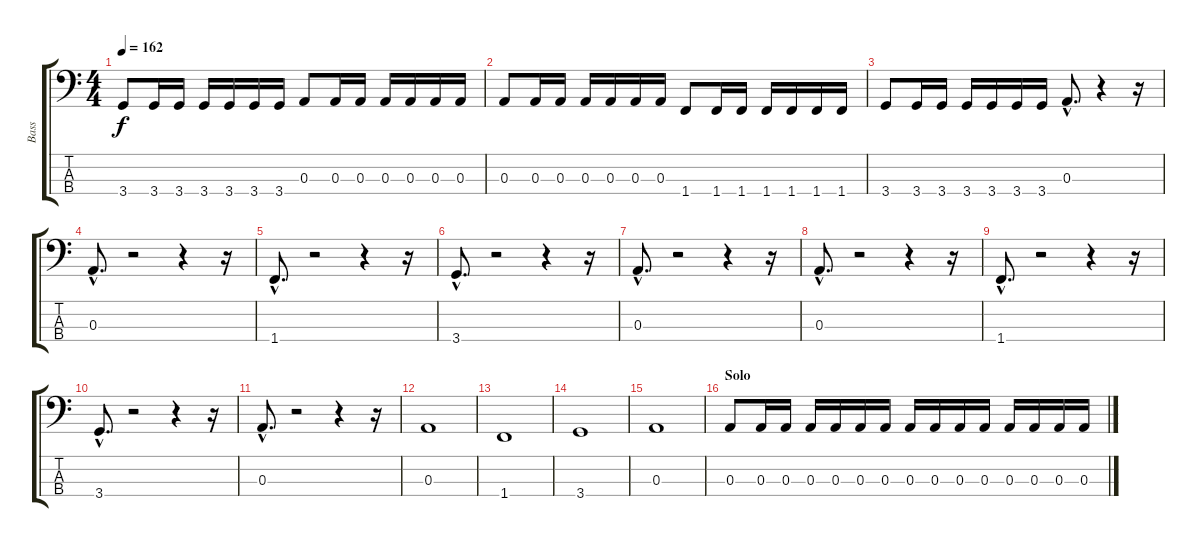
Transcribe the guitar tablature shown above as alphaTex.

\track ("Bass" "Bass") {instrument electricbassfinger}
\staff {score tabs}
\tuning (G2 D2 A1 E1) {hide}
\ts (4 4)
\tempo 162
\clef f4
\ks c
3.4.8{dy f} 3.4.16 3.4.16 3.4.16 3.4.16 3.4.16 3.4.16 0.3.8 0.3.16 0.3.16 0.3.16 0.3.16 0.3.16 0.3.16 |
0.3.8 0.3.16 0.3.16 0.3.16 0.3.16 0.3.16 0.3.16 1.4.8 1.4.16 1.4.16 1.4.16 1.4.16 1.4.16 1.4.16 |
3.4.8 3.4.16 3.4.16 3.4.16 3.4.16 3.4.16 3.4.16 0.3{hac}.8{d} r.4 r.16 |
\section ("" "")
0.3{hac}.8{d} r.2 r.4 r.16 |
1.4{hac}.8{d} r.2 r.4 r.16 |
3.4{hac}.8{d} r.2 r.4 r.16 |
0.3{hac}.8{d} r.2 r.4 r.16 |
0.3{hac}.8{d} r.2 r.4 r.16 |
1.4{hac}.8{d} r.2 r.4 r.16 |
3.4{hac}.8{d} r.2 r.4 r.16 |
0.3{hac}.8{d} r.2 r.4 r.16 |
\section ("" "")
0.3.1 |
1.4.1 |
3.4.1 |
0.3.1 |
\section ("" "Solo")
0.3.8 0.3.16 0.3.16 0.3.16 0.3.16 0.3.16 0.3.16 0.3.16 0.3.16 0.3.16 0.3.16 0.3.16 0.3.16 0.3.16 0.3.16
